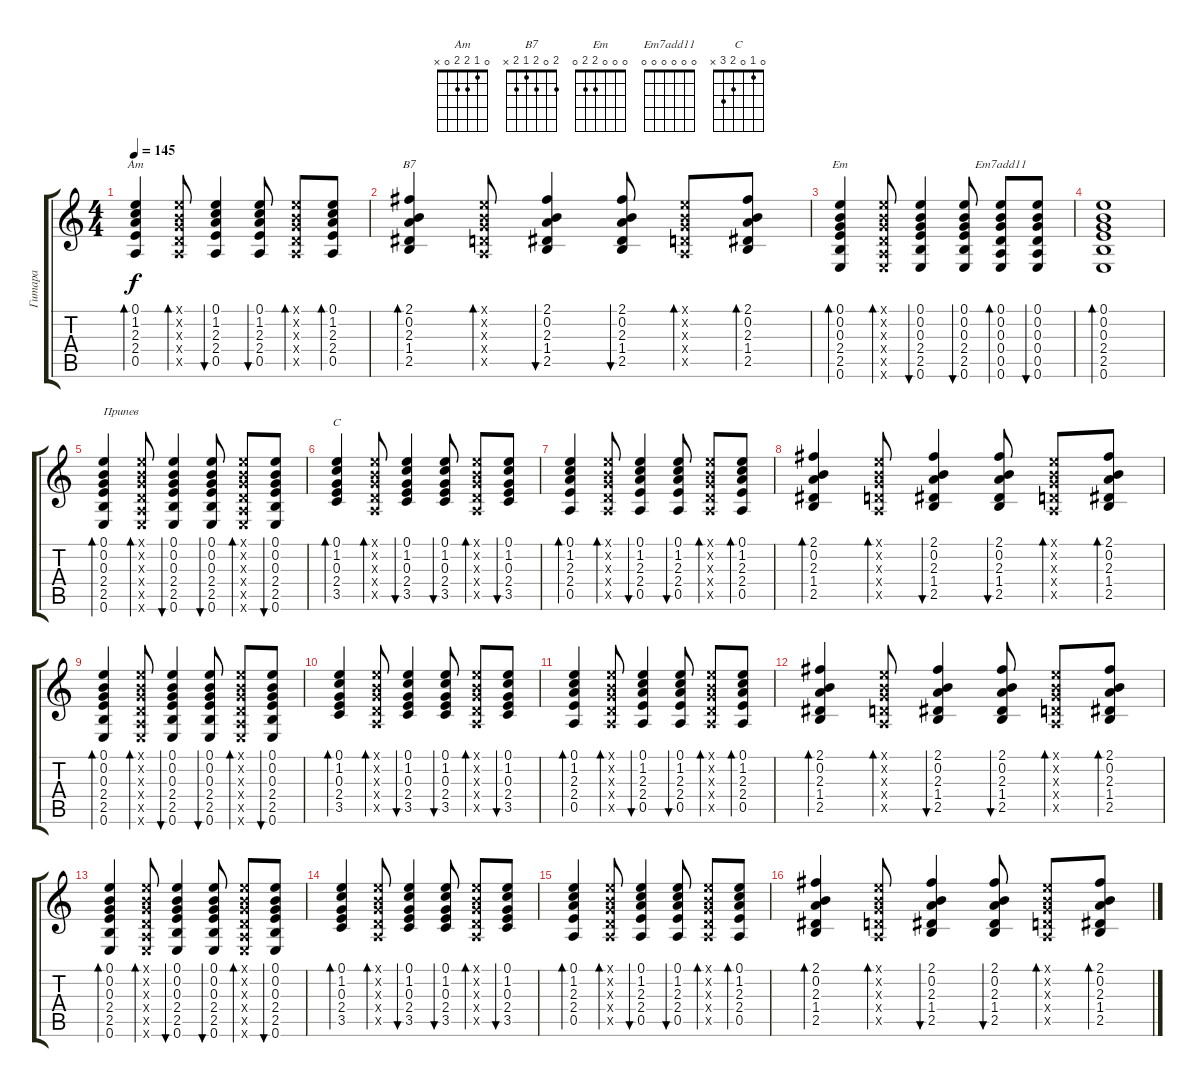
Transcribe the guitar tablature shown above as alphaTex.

\track ("Гитара" "Гитара") {instrument acousticguitarsteel}
\staff {score tabs}
\tuning (E4 B3 G3 D3 A2 E2) {hide}
\chord ("Am" 0 1 2 2 0 x)
\chord ("B7" 2 0 2 1 2 x)
\chord ("Em" 0 0 0 2 2 0)
\chord ("Em7add11" 0 0 0 0 0 0)
\chord ("C" 0 1 0 2 3 x)
\ts (4 4)
\tempo 145
\clef g2
\ks c
(0.1 1.2 2.3 2.4 0.5).4{bd 60 ch "Am" dy f} (0.1{x} 0.2{x} 0.3{x} 0.4{x} 0.5{x}).8{bd 60} (0.1 1.2 2.3 2.4 0.5).4{bu 60} (0.1 1.2 2.3 2.4 0.5).8{bu 60} (0.1{x} 0.2{x} 0.3{x} 0.4{x} 0.5{x}).8{bd 60} (0.1 1.2 2.3 2.4 0.5).8{bd 60} |
(2.1 0.2 2.3 1.4 2.5).4{bd 60 ch "B7"} (0.1{x} 0.2{x} 0.3{x} 0.4{x} 0.5{x}).8{bd 60} (2.1 0.2 2.3 1.4 2.5).4{bu 60} (2.1 0.2 2.3 1.4 2.5).8{bu 60} (0.1{x} 0.2{x} 0.3{x} 0.4{x} 0.5{x}).8{bd 60} (2.1 0.2 2.3 1.4 2.5).8{bd 60} |
(0.1 0.2 0.3 2.4 2.5 0.6).4{bd 60 ch "Em"} (0.1{x} 0.2{x} 0.3{x} 0.4{x} 0.5{x} 0.6{x}).8{bd 60} (0.1 0.2 0.3 2.4 2.5 0.6).4{bu 60} (0.1 0.2 0.3 2.4 2.5 0.6).8{bu 60} (0.1 0.2 0.3 0.4 0.5 0.6).8{bd 60 ch "Em7add11"} (0.1 0.2 0.3 0.4 0.5 0.6).8{bu 60} |
(0.1 0.2 0.3 2.4 2.5 0.6).1{bd 60} |
(0.1 0.2 0.3 2.4 2.5 0.6).4{bd 60 txt "Припев"} (0.1{x} 0.2{x} 0.3{x} 0.4{x} 0.5{x} 0.6{x}).8{bd 60} (0.1 0.2 0.3 2.4 2.5 0.6).4{bu 60} (0.1 0.2 0.3 2.4 2.5 0.6).8{bu 60} (0.1{x} 0.2{x} 0.3{x} 0.4{x} 0.5{x} 0.6{x}).8{bd 60} (0.1 0.2 0.3 2.4 2.5 0.6).8{bu 60} |
(0.1 1.2 0.3 2.4 3.5).4{bd 60 ch "C"} (0.1{x} 0.2{x} 0.3{x} 0.4{x} 0.5{x}).8{bd 60} (0.1 1.2 0.3 2.4 3.5).4{bu 60} (0.1 1.2 0.3 2.4 3.5).8{bu 60} (0.1{x} 0.2{x} 0.3{x} 0.4{x} 0.5{x}).8{bd 60} (0.1 1.2 0.3 2.4 3.5).8{bu 60} |
(0.1 1.2 2.3 2.4 0.5).4{bd 60} (0.1{x} 0.2{x} 0.3{x} 0.4{x} 0.5{x}).8{bd 60} (0.1 1.2 2.3 2.4 0.5).4{bu 60} (0.1 1.2 2.3 2.4 0.5).8{bu 60} (0.1{x} 0.2{x} 0.3{x} 0.4{x} 0.5{x}).8{bd 60} (0.1 1.2 2.3 2.4 0.5).8{bd 60} |
(2.1 0.2 2.3 1.4 2.5).4{bd 60} (0.1{x} 0.2{x} 0.3{x} 0.4{x} 0.5{x}).8{bd 60} (2.1 0.2 2.3 1.4 2.5).4{bu 60} (2.1 0.2 2.3 1.4 2.5).8{bu 60} (0.1{x} 0.2{x} 0.3{x} 0.4{x} 0.5{x}).8{bd 60} (2.1 0.2 2.3 1.4 2.5).8{bd 60} |
(0.1 0.2 0.3 2.4 2.5 0.6).4{bd 60} (0.1{x} 0.2{x} 0.3{x} 0.4{x} 0.5{x} 0.6{x}).8{bd 60} (0.1 0.2 0.3 2.4 2.5 0.6).4{bu 60} (0.1 0.2 0.3 2.4 2.5 0.6).8{bu 60} (0.1{x} 0.2{x} 0.3{x} 0.4{x} 0.5{x} 0.6{x}).8{bd 60} (0.1 0.2 0.3 2.4 2.5 0.6).8{bu 60} |
(0.1 1.2 0.3 2.4 3.5).4{bd 60} (0.1{x} 0.2{x} 0.3{x} 0.4{x} 0.5{x}).8{bd 60} (0.1 1.2 0.3 2.4 3.5).4{bu 60} (0.1 1.2 0.3 2.4 3.5).8{bu 60} (0.1{x} 0.2{x} 0.3{x} 0.4{x} 0.5{x}).8{bd 60} (0.1 1.2 0.3 2.4 3.5).8{bu 60} |
(0.1 1.2 2.3 2.4 0.5).4{bd 60} (0.1{x} 0.2{x} 0.3{x} 0.4{x} 0.5{x}).8{bd 60} (0.1 1.2 2.3 2.4 0.5).4{bu 60} (0.1 1.2 2.3 2.4 0.5).8{bu 60} (0.1{x} 0.2{x} 0.3{x} 0.4{x} 0.5{x}).8{bd 60} (0.1 1.2 2.3 2.4 0.5).8{bd 60} |
(2.1 0.2 2.3 1.4 2.5).4{bd 60} (0.1{x} 0.2{x} 0.3{x} 0.4{x} 0.5{x}).8{bd 60} (2.1 0.2 2.3 1.4 2.5).4{bu 60} (2.1 0.2 2.3 1.4 2.5).8{bu 60} (0.1{x} 0.2{x} 0.3{x} 0.4{x} 0.5{x}).8{bd 60} (2.1 0.2 2.3 1.4 2.5).8{bd 60} |
(0.1 0.2 0.3 2.4 2.5 0.6).4{bd 60} (0.1{x} 0.2{x} 0.3{x} 0.4{x} 0.5{x} 0.6{x}).8{bd 60} (0.1 0.2 0.3 2.4 2.5 0.6).4{bu 60} (0.1 0.2 0.3 2.4 2.5 0.6).8{bu 60} (0.1{x} 0.2{x} 0.3{x} 0.4{x} 0.5{x} 0.6{x}).8{bd 60} (0.1 0.2 0.3 2.4 2.5 0.6).8{bu 60} |
(0.1 1.2 0.3 2.4 3.5).4{bd 60} (0.1{x} 0.2{x} 0.3{x} 0.4{x} 0.5{x}).8{bd 60} (0.1 1.2 0.3 2.4 3.5).4{bu 60} (0.1 1.2 0.3 2.4 3.5).8{bu 60} (0.1{x} 0.2{x} 0.3{x} 0.4{x} 0.5{x}).8{bd 60} (0.1 1.2 0.3 2.4 3.5).8{bu 60} |
(0.1 1.2 2.3 2.4 0.5).4{bd 60} (0.1{x} 0.2{x} 0.3{x} 0.4{x} 0.5{x}).8{bd 60} (0.1 1.2 2.3 2.4 0.5).4{bu 60} (0.1 1.2 2.3 2.4 0.5).8{bu 60} (0.1{x} 0.2{x} 0.3{x} 0.4{x} 0.5{x}).8{bd 60} (0.1 1.2 2.3 2.4 0.5).8{bd 60} |
(2.1 0.2 2.3 1.4 2.5).4{bd 60} (0.1{x} 0.2{x} 0.3{x} 0.4{x} 0.5{x}).8{bd 60} (2.1 0.2 2.3 1.4 2.5).4{bu 60} (2.1 0.2 2.3 1.4 2.5).8{bu 60} (0.1{x} 0.2{x} 0.3{x} 0.4{x} 0.5{x}).8{bd 60} (2.1 0.2 2.3 1.4 2.5).8{bd 60}
